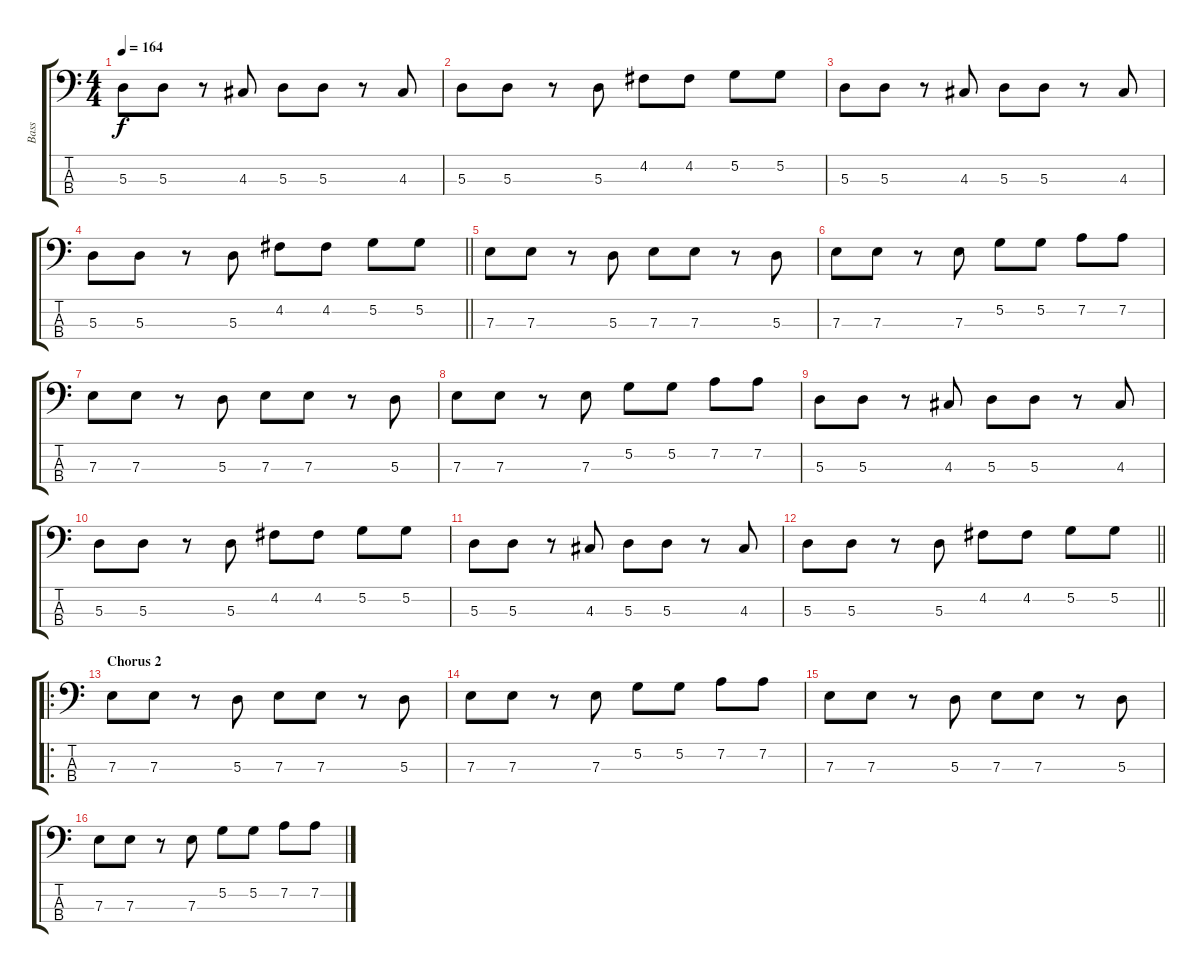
\track ("Bass" "Bass") {instrument electricbasspick}
\staff {score tabs}
\tuning (G2 D2 A1 E1) {hide}
\ts (4 4)
\tempo 164
\clef f4
\ks c
5.3.8{dy f} 5.3.8 r.8 4.3.8 5.3.8 5.3.8 r.8 4.3.8 |
5.3.8 5.3.8 r.8 5.3.8 4.2.8 4.2.8 5.2.8 5.2.8 |
5.3.8 5.3.8 r.8 4.3.8 5.3.8 5.3.8 r.8 4.3.8 |
\barLineRight lightlight
5.3.8 5.3.8 r.8 5.3.8 4.2.8 4.2.8 5.2.8 5.2.8 |
7.3.8 7.3.8 r.8 5.3.8 7.3.8 7.3.8 r.8 5.3.8 |
7.3.8 7.3.8 r.8 7.3.8 5.2.8 5.2.8 7.2.8 7.2.8 |
7.3.8 7.3.8 r.8 5.3.8 7.3.8 7.3.8 r.8 5.3.8 |
7.3.8 7.3.8 r.8 7.3.8 5.2.8 5.2.8 7.2.8 7.2.8 |
5.3.8 5.3.8 r.8 4.3.8 5.3.8 5.3.8 r.8 4.3.8 |
5.3.8 5.3.8 r.8 5.3.8 4.2.8 4.2.8 5.2.8 5.2.8 |
5.3.8 5.3.8 r.8 4.3.8 5.3.8 5.3.8 r.8 4.3.8 |
\barLineRight lightlight
5.3.8 5.3.8 r.8 5.3.8 4.2.8 4.2.8 5.2.8 5.2.8 |
\ro
\section ("" "Chorus 2")
7.3.8 7.3.8 r.8 5.3.8 7.3.8 7.3.8 r.8 5.3.8 |
7.3.8 7.3.8 r.8 7.3.8 5.2.8 5.2.8 7.2.8 7.2.8 |
7.3.8 7.3.8 r.8 5.3.8 7.3.8 7.3.8 r.8 5.3.8 |
7.3.8 7.3.8 r.8 7.3.8 5.2.8 5.2.8 7.2.8 7.2.8
